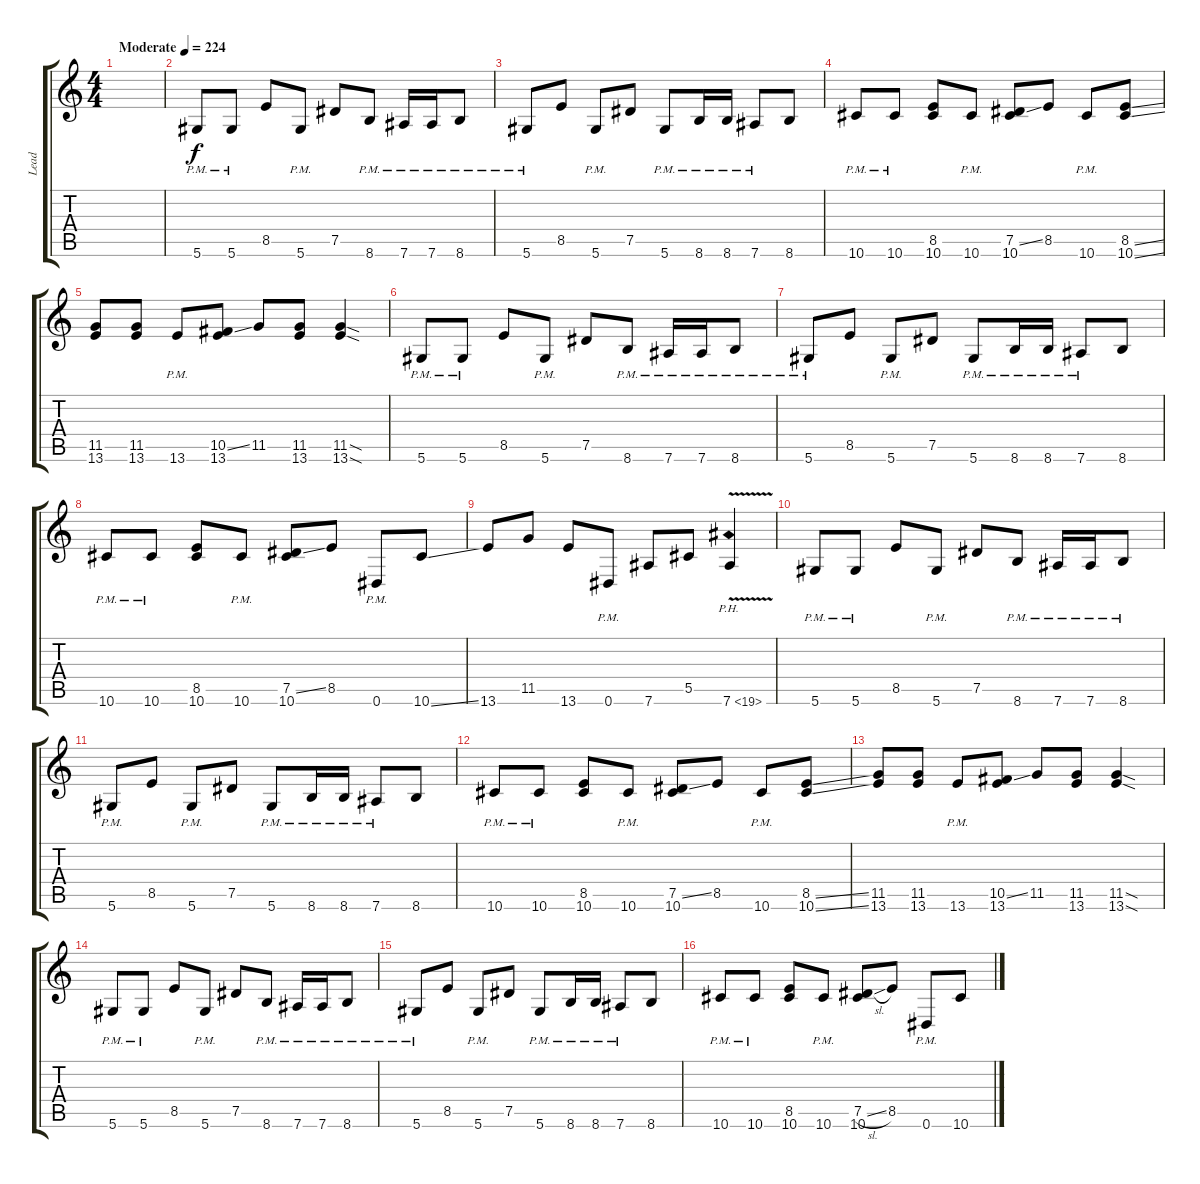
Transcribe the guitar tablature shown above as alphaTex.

\track ("Lead" "Lead") {instrument distortionguitar}
\staff {score tabs}
\tuning (Eb4 Bb3 Gb3 Db3 Ab2 Eb2) {hide}
\ts (4 4)
\tempo (224 "Moderate")
\clef g2
\ks c
|
5.6{pm}.8 5.6{pm}.8 8.5.8 5.6{pm}.8 7.5.8 8.6{pm}.8 7.6{pm}.16 7.6{pm}.16 8.6{pm}.8 |
5.6{pm}.8 8.5.8 5.6{pm}.8 7.5.8 5.6{pm}.8 8.6{pm}.16 8.6{pm}.16 7.6{pm}.8 8.6.8 |
10.6{pm}.8 10.6{pm}.8 (8.5 10.6).8 10.6{pm}.8 (7.5{ss} 10.6).8 8.5.8 10.6{pm}.8 (8.5{ss} 10.6{ss}).8 |
(11.5 13.6).8 (11.5 13.6).8 13.6{pm}.8 (10.5{ss} 13.6).8 11.5.8 (11.5 13.6).8 (11.5{sod} 13.6{sod}).4 |
5.6{pm}.8 5.6{pm}.8 8.5.8 5.6{pm}.8 7.5.8 8.6{pm}.8 7.6{pm}.16 7.6{pm}.16 8.6{pm}.8 |
5.6{pm}.8 8.5.8 5.6{pm}.8 7.5.8 5.6{pm}.8 8.6{pm}.16 8.6{pm}.16 7.6{pm}.8 8.6.8 |
10.6{pm}.8 10.6{pm}.8 (8.5 10.6).8 10.6{pm}.8 (7.5{ss} 10.6).8 8.5.8 0.6{pm}.8 10.6{ss}.8 |
13.6.8 11.5.8 13.6.8 0.6{pm}.8 7.6.8 5.5.8 7.6{ph 12 v}.4 |
5.6{pm}.8 5.6{pm}.8 8.5.8 5.6{pm}.8 7.5.8 8.6{pm}.8 7.6{pm}.16 7.6{pm}.16 8.6{pm}.8 |
5.6{pm}.8 8.5.8 5.6{pm}.8 7.5.8 5.6{pm}.8 8.6{pm}.16 8.6{pm}.16 7.6{pm}.8 8.6.8 |
10.6{pm}.8 10.6{pm}.8 (8.5 10.6).8 10.6{pm}.8 (7.5{ss} 10.6).8 8.5.8 10.6{pm}.8 (8.5{ss} 10.6{ss}).8 |
(11.5 13.6).8 (11.5 13.6).8 13.6{pm}.8 (10.5{ss} 13.6).8 11.5.8 (11.5 13.6).8 (11.5{sod} 13.6{sod}).4 |
5.6{pm}.8 5.6{pm}.8 8.5.8 5.6{pm}.8 7.5.8 8.6{pm}.8 7.6{pm}.16 7.6{pm}.16 8.6{pm}.8 |
5.6{pm}.8 8.5.8 5.6{pm}.8 7.5.8 5.6{pm}.8 8.6{pm}.16 8.6{pm}.16 7.6{pm}.8 8.6.8 |
10.6{pm}.8 10.6{pm}.8 (8.5 10.6).8 10.6{pm}.8 (7.5{sl} 10.6).8 8.5.8 0.6{pm}.8 10.6{ss}.8
